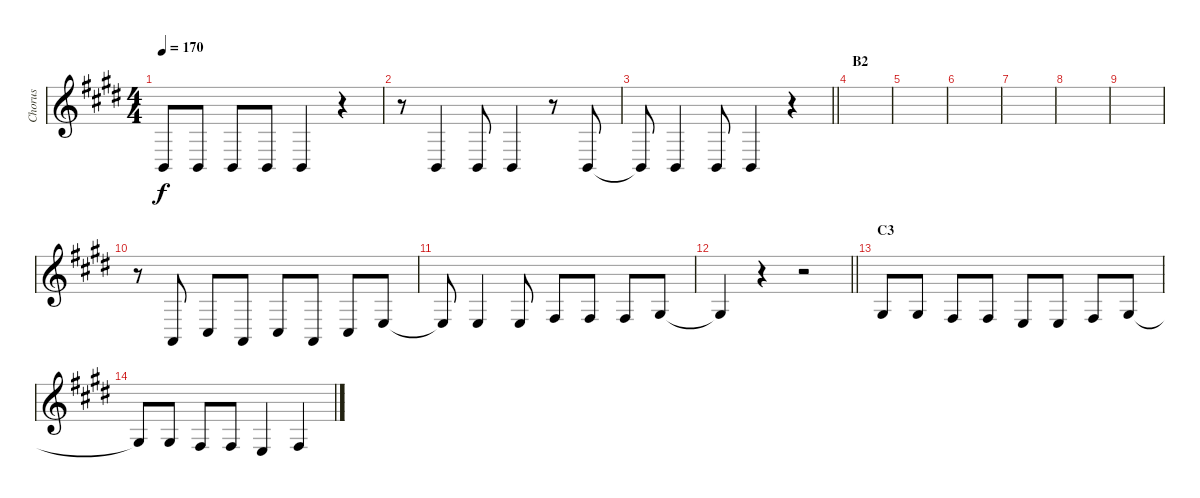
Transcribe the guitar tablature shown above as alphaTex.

\track ("Chorus" "Chorus") {mute instrument violin}
\staff {score}
\tuning (E4 B3 G3 D3 A2 E2) {hide}
\ts (4 4)
\tempo 170
\clef g2
\ks e
2.5.8{dy f} 2.5.8 2.5.8 2.5.8 2.5.4 r.4 |
r.8 2.5.4 2.5.8 2.5.4 r.8 2.5.8 |
\barLineRight lightlight
2.5{t}.8 2.5.4 2.5.8 2.5.4 r.4 |
\section ("" "B2")
|
|
|
|
|
|
r.8 0.5.8 4.5.8 0.5.8 4.5.8 0.5.8 4.5.8 2.4.8 |
2.4{t}.8 2.4.4 2.4.8 4.4.8 4.4.8 4.4.8 1.3.8 |
\barLineRight lightlight
1.3{t}.4 r.4 r.2 |
\section ("" "C3")
1.3.8 1.3.8 4.4.8 4.4.8 2.4.8 2.4.8 4.4.8 1.3.8 |
1.3{t}.8 1.3.8 4.4.8 4.4.8 2.4.4 4.4.4
